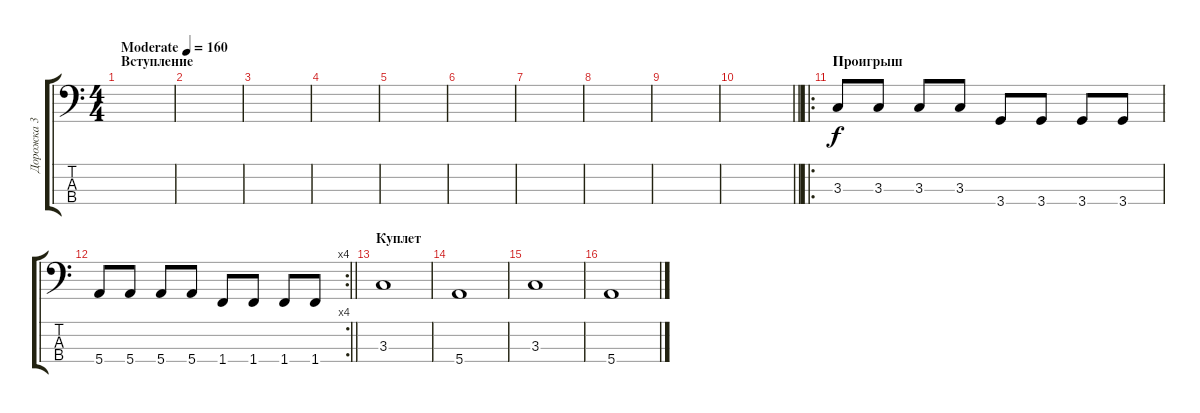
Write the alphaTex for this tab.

\track ("Дорожка 3" "Дорожка 3") {instrument electricbassfinger}
\staff {score tabs}
\tuning (G2 D2 A1 E1) {hide}
\ts (4 4)
\section ("" "Вступление")
\tempo (160 "Moderate")
\clef f4
\ks c
|
|
|
|
|
|
|
|
|
\barLineRight lightlight
|
\ro
\section ("" "Проигрыш")
3.3.8 3.3.8 3.3.8 3.3.8 3.4.8 3.4.8 3.4.8 3.4.8 |
\rc 4
\barLineRight lightlight
5.4.8 5.4.8 5.4.8 5.4.8 1.4.8 1.4.8 1.4.8 1.4.8 |
\section ("" "Куплет")
3.3.1 |
5.4.1 |
3.3.1 |
5.4.1
